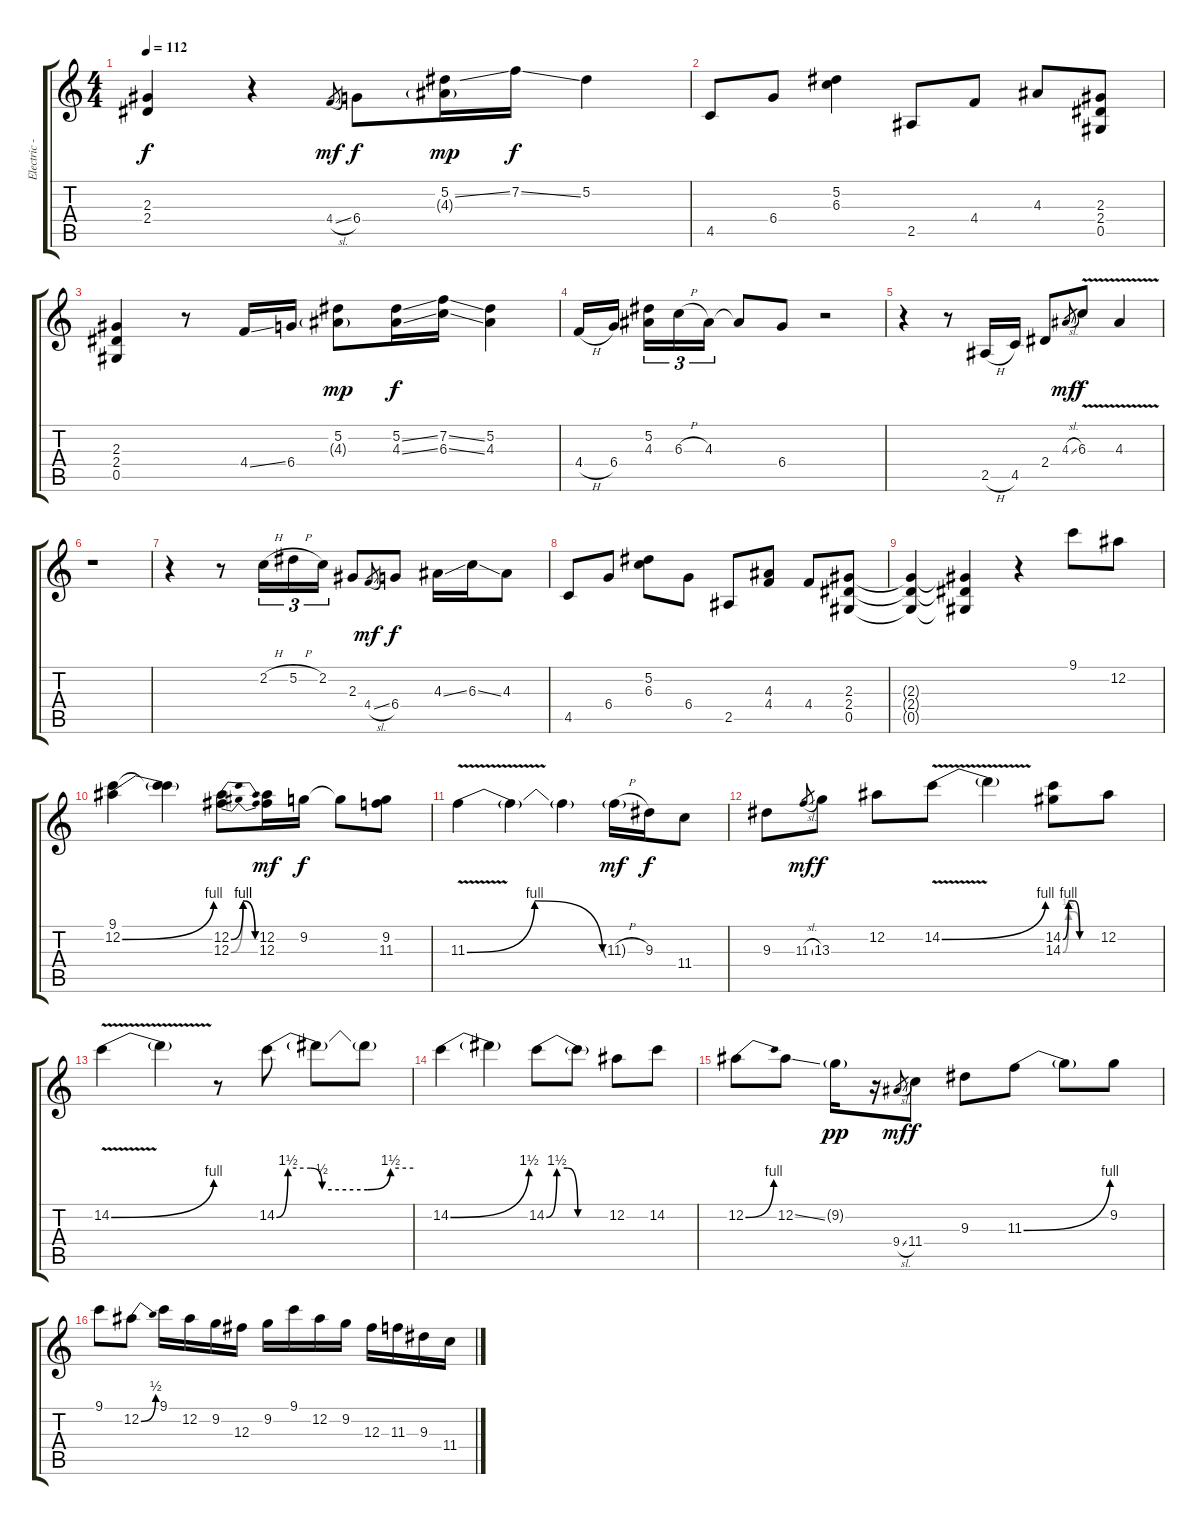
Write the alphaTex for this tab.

\track ("Electric - Jimi Hendrix" "Electric -") {instrument overdrivenguitar}
\staff {score tabs}
\tuning (Eb4 Bb3 Gb3 Db3 Ab2 Eb2) {hide}
\ts (4 4)
\tempo 112
\clef g2
\ks c
(2.3 2.4).4{dy f} r.4 4.4{sl}.8{gr dy mf} 6.4.8{dy f} (5.2{ss} 4.3{g}).16{dy mp} 7.2{ss}.16{dy f} 5.2.4 |
4.5.8 6.4.8 (5.2 6.3).4 2.5.8 4.4.8 4.3.8 (2.3 2.4 0.5).8 |
(2.3 2.4 0.5).4 r.8 4.4{ss}.16 6.4.16 (5.2 4.3{g}).8{dy mp} (5.2{ss} 4.3{ss}).16{dy f} (7.2{ss} 6.3{ss}).16 (5.2 4.3).4 |
4.4{h}.16 6.4.16 (5.2 4.3).16{tu (3 2)} 6.3{h}.16{tu (3 2)} 4.3.16{tu (3 2)} 4.3{t}.8 6.4.8 r.2 |
r.4 r.8 2.5{h}.16 4.5.16 2.4.8 4.3{sl}.8{gr dy mf} 6.3{v}.8{dy f} 4.3{v}.4 |
r.1 |
r.4 r.8 2.2{h}.16{tu (3 2)} 5.2{h}.16{tu (3 2)} 2.2.16{tu (3 2)} 2.3.8 4.4{sl}.8{gr dy mf} 6.4.8{dy f} 4.3{ss}.16 6.3{ss}.16 4.3.8 |
4.5.8 6.4.8 (5.2 6.3).8 6.4.8 2.5.8 (4.3 4.4).8 4.4.8 (2.3 2.4 0.5).8 |
(2.3{t} 2.4{t} 0.5{t}).4 (2.3{t} 2.4{t} 0.5{t}).4 r.4 9.1.8 12.2.8 |
(9.1 12.2{be (bend 0 0 60 4)}).4 (9.1{t} 12.2{t}).4 (12.2{be (bendrelease 0 0 15 4 30 4 60 0)} 12.3{be (bendrelease 0 0 15 4 30 4 60 0)}).8 (12.2 12.3).16{dy mf} 9.2.16{dy f} 9.2{t}.8 (9.2 11.3).8 |
11.3{be (bendrelease 0 0 10 4 45 4 60 0) v}.4 11.3{t}.4 11.3{t}.4 11.3{h g}.16{dy mf} 9.3.16{dy f} 11.4.8 |
9.3.8 11.3{sl}.8{gr dy mf} 13.3.8{dy f} 12.2.8 14.2{be (bend 0 0 60 4) v}.8 14.2{t}.4 (14.2{be (custom 0 0 10 4 20 4 30 0 60 0)} 14.3{be (custom 0 0 10 2 20 2 30 0 60 0)}).8 12.2.8 |
14.2{be (bend 0 0 60 4) v}.4 14.2{t}.4 r.8 14.2{be (custom 0 0 5 6 15 6 20 2 40 2 50 6 60 6)}.8 14.2{t}.8 14.2{t}.8 |
14.2{be (bend 0 0 60 6)}.4 14.2{t}.4 14.2{be (custom 0 0 10 6 20 6 30 0 60 0)}.8 14.2{t}.8 12.2.8 14.2.8 |
12.2{be (bend 0 0 60 4)}.8 12.2{ss}.8 9.2{g}.16{dy pp} r.16 9.4{sl}.8{gr dy mf} 11.4.8{dy f} 9.3.8 11.3{be (bend 0 0 60 4)}.8 11.3{t}.8 9.2.8 |
9.1.8 12.2{be (bend 0 0 60 2)}.8 9.1.16 12.2.16 9.2.16 12.3.16 9.2.16 9.1.16 12.2.16 9.2.16 12.3.16 11.3.16 9.3.16 11.4.16
